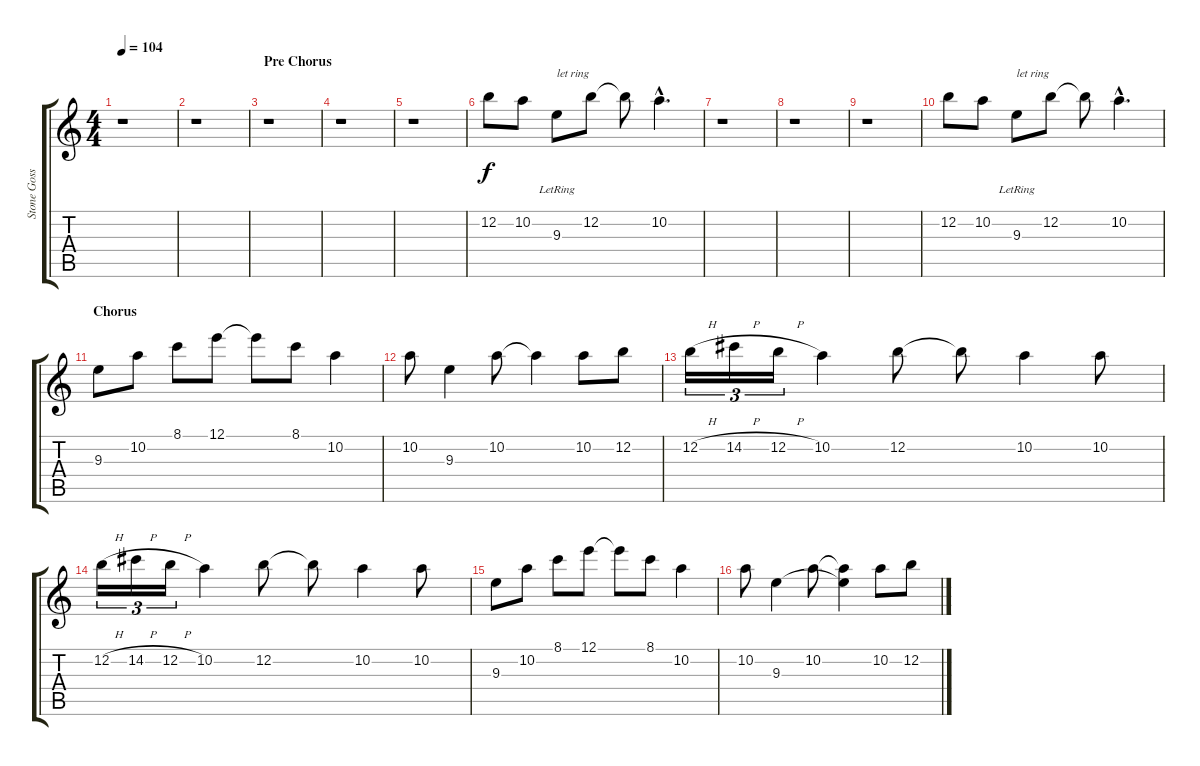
\track ("Stone Gossard Gtr 2" "Stone Goss") {instrument distortionguitar}
\staff {score tabs}
\tuning (E4 B3 G3 D3 A2 E2) {hide}
\ts (4 4)
\tempo 104
\clef g2
\ks c
r.1{dy f} |
r.1 |
\section ("" "Pre Chorus")
r.1 |
r.1 |
r.1 |
12.2.8 10.2.8 9.3{lr}.8{txt "let ring"} 12.2.8 12.2{t}.8 10.2{hac}.4{d} |
r.1 |
r.1 |
r.1 |
12.2.8 10.2.8 9.3{lr}.8{txt "let ring"} 12.2.8 12.2{t}.8 10.2{hac}.4{d} |
\section ("" "Chorus")
9.3.8 10.2.8 8.1.8 12.1.8 12.1{t}.8 8.1.8 10.2.4 |
10.2.8 9.3.4 10.2.8 10.2{t}.4 10.2.8 12.2.8 |
12.2{h}.16{tu (3 2)} 14.2{h}.16{tu (3 2)} 12.2{h}.16{tu (3 2)} 10.2.4 12.2.8 12.2{t}.8 10.2.4 10.2.8 |
12.2{h}.16{tu (3 2)} 14.2{h}.16{tu (3 2)} 12.2{h}.16{tu (3 2)} 10.2.4 12.2.8 12.2{t}.8 10.2.4 10.2.8 |
9.3.8 10.2.8 8.1.8 12.1.8 12.1{t}.8 8.1.8 10.2.4 |
10.2.8 9.3.4 10.2.8 (10.2{t} 9.3{t}).4 10.2.8 12.2.8
